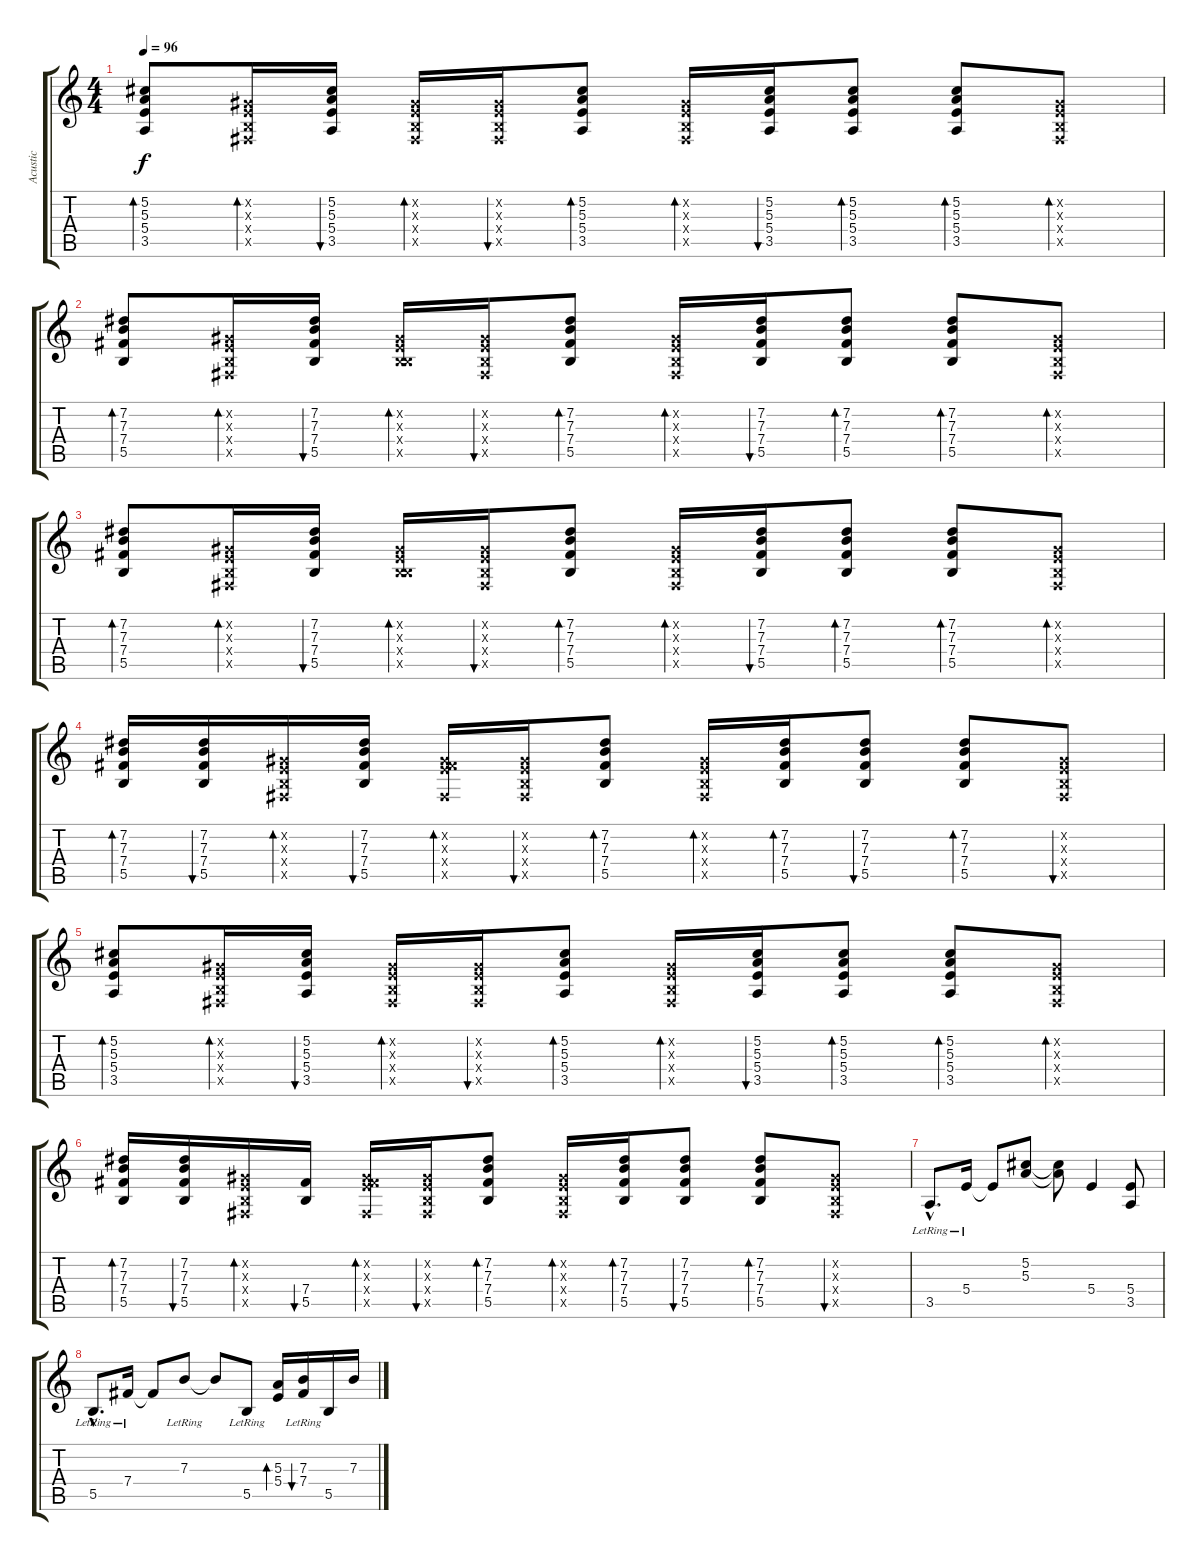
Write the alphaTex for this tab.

\track ("Acustic" "Acustic") {instrument acousticguitarsteel}
\staff {score tabs}
\tuning (Db4 Ab3 E3 B2 Gb2 B1) {hide}
\ts (4 4)
\tempo 96
\clef g2
\ks c
(5.2 5.3 5.4 3.5).8{bd 30 dy f} (0.2{x} 0.3{x} 0.4{x} 0.5{x}).16{bd 30} (5.2 5.3 5.4 3.5).16{bu 30} (0.2{x} 0.3{x} 0.4{x} 0.5{x}).16{bd 30} (0.2{x} 0.3{x} 0.4{x} 0.5{x}).16{bu 30} (5.2 5.3 5.4 3.5).8{bd 30} (0.2{x} 0.3{x} 0.4{x} 0.5{x}).16{bd 30} (5.2 5.3 5.4 3.5).16{bu 30} (5.2 5.3 5.4 3.5).8{bd 30} (5.2 5.3 5.4 3.5).8{bd 30} (0.2{x} 0.3{x} 0.4{x} 0.5{x}).8{bd 30} |
(7.2 7.3 7.4 5.5).8{bd 30} (0.2{x} 0.3{x} 0.4{x} 0.5{x}).16{bd 30} (7.2 7.3 7.4 5.5).16{bu 30} (0.2{x} 0.3{x} 0.4{x} 5.5{x}).16{bd 30} (0.2{x} 0.3{x} 0.4{x} 0.5{x}).16{bu 30} (7.2 7.3 7.4 5.5).8{bd 30} (0.2{x} 0.3{x} 0.4{x} 0.5{x}).16{bd 30} (7.2 7.3 7.4 5.5).16{bu 30} (7.2 7.3 7.4 5.5).8{bd 30} (7.2 7.3 7.4 5.5).8{bd 30} (0.2{x} 0.3{x} 0.4{x} 0.5{x}).8{bd 30} |
(7.2 7.3 7.4 5.5).8{bd 30} (0.2{x} 0.3{x} 0.4{x} 0.5{x}).16{bd 30} (7.2 7.3 7.4 5.5).16{bu 30} (0.2{x} 0.3{x} 0.4{x} 5.5{x}).16{bd 30} (0.2{x} 0.3{x} 0.4{x} 0.5{x}).16{bu 30} (7.2 7.3 7.4 5.5).8{bd 30} (0.2{x} 0.3{x} 0.4{x} 0.5{x}).16{bd 30} (7.2 7.3 7.4 5.5).16{bu 30} (7.2 7.3 7.4 5.5).8{bd 30} (7.2 7.3 7.4 5.5).8{bd 30} (0.2{x} 0.3{x} 0.4{x} 0.5{x}).8{bd 30} |
(7.2 7.3 7.4 5.5).16{bd 30} (7.2 7.3 7.4 5.5).16{bu 30} (0.2{x} 0.3{x} 0.4{x} 0.5{x}).16{bd 30} (7.2 7.3 7.4 5.5).16{bu 30} (0.2{x} 0.3{x} 7.4{x} 0.5{x}).16{bd 30} (0.2{x} 0.3{x} 0.4{x} 0.5{x}).16{bu 30} (7.2 7.3 7.4 5.5).8{bd 30} (0.2{x} 0.3{x} 0.4{x} 0.5{x}).16{bd 30} (7.2 7.3 7.4 5.5).16{bd 30} (7.2 7.3 7.4 5.5).8{bu 30} (7.2 7.3 7.4 5.5).8{bd 30} (0.2{x} 0.3{x} 0.4{x} 0.5{x}).8{bu 30} |
(5.2 5.3 5.4 3.5).8{bd 30} (0.2{x} 0.3{x} 0.4{x} 0.5{x}).16{bd 30} (5.2 5.3 5.4 3.5).16{bu 30} (0.2{x} 0.3{x} 0.4{x} 0.5{x}).16{bd 30} (0.2{x} 0.3{x} 0.4{x} 0.5{x}).16{bu 30} (5.2 5.3 5.4 3.5).8{bd 30} (0.2{x} 0.3{x} 0.4{x} 0.5{x}).16{bd 30} (5.2 5.3 5.4 3.5).16{bu 30} (5.2 5.3 5.4 3.5).8{bd 30} (5.2 5.3 5.4 3.5).8{bd 30} (0.2{x} 0.3{x} 0.4{x} 0.5{x}).8{bd 30} |
(7.2 7.3 7.4 5.5).16{bd 30} (7.2 7.3 7.4 5.5).16{bu 30} (0.2{x} 0.3{x} 0.4{x} 0.5{x}).16{bd 30} (7.4 5.5).16{bu 30} (0.2{x} 0.3{x} 7.4{x} 0.5{x}).16{bd 30} (0.2{x} 0.3{x} 0.4{x} 0.5{x}).16{bu 30} (7.2 7.3 7.4 5.5).8{bd 30} (0.2{x} 0.3{x} 0.4{x} 0.5{x}).16{bd 30} (7.2 7.3 7.4 5.5).16{bd 30} (7.2 7.3 7.4 5.5).8{bu 30} (7.2 7.3 7.4 5.5).8{bd 30} (0.2{x} 0.3{x} 0.4{x} 0.5{x}).8{bu 30} |
3.5{hac lr}.8{d} 5.4{lr}.16 5.4{t}.8 (5.2 5.3).8 (5.2{t} 5.3{t}).8 5.4.4 (5.4 3.5).8 |
5.5{hac lr}.8{d} 7.4{lr}.16 7.4{t}.8 7.3{lr}.8 7.3{t}.8 5.5{lr}.8 (5.3 5.4).16{bd 30} (7.3{lr} 7.4{lr}).16{bu 30} 5.5.16 7.3.16
